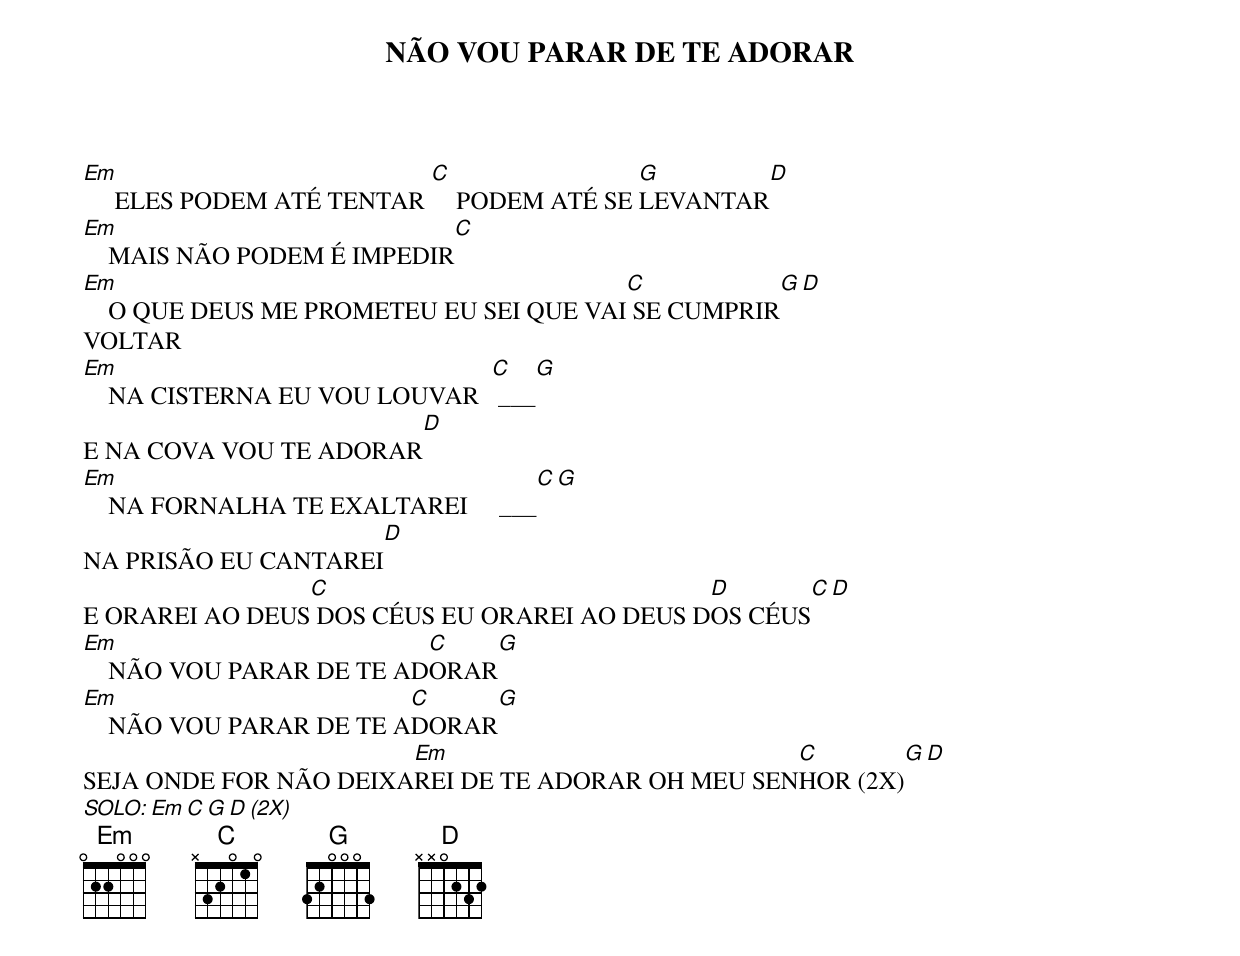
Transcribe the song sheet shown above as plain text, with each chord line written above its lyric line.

NÃO VOU PARAR DE TE ADORAR

Em                         C                G                            D
     ELES PODEM ATÉ TENTAR     PODEM ATÉ SE LEVANTAR
Em                                 C
    MAIS NÃO PODEM É IMPEDIR
Em                                       C                       G                  D
    O QUE DEUS ME PROMETEU EU SEI QUE VAI SE CUMPRIR
VOLTAR
Em                             C                       G
    NA CISTERNA EU VOU LOUVAR   ___
                                  D
E NA COVA VOU TE ADORAR
Em                                   C                     G
    NA FORNALHA TE EXALTAREI     ___
                                D
NA PRISÃO EU CANTAREI
                C                            D                         C                             D
E ORAREI AO DEUS DOS CÉUS EU ORAREI AO DEUS DOS CÉUS
Em                        C                           G
    NÃO VOU PARAR DE TE ADORAR
Em                       C                           G
    NÃO VOU PARAR DE TE ADORAR
                       Em                         C                        G                              D
SEJA ONDE FOR NÃO DEIXAREI DE TE ADORAR OH MEU SENHOR (2X)
SOLO:      Em  C  G  D  (2X)
